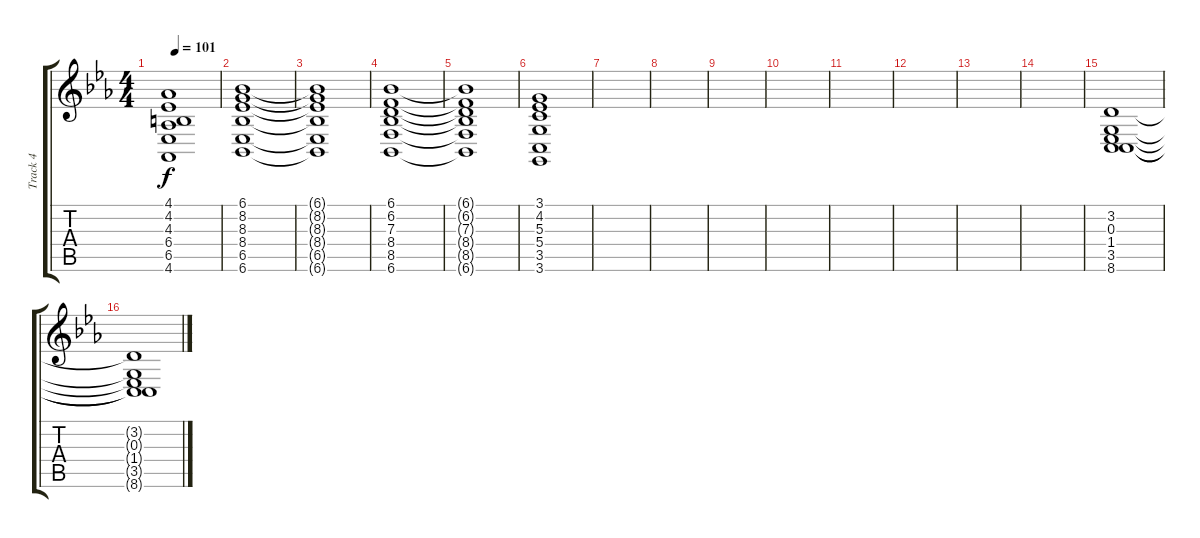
\track ("Track 4" "Track 4") {instrument stringensemble2}
\staff {score tabs}
\tuning (E4 B3 G3 D3 A2 E2) {hide}
\ts (4 4)
\tempo 101
\clef g2
\ks eb
(4.1{t} 4.2{t} 4.3{t} 6.4{t} 6.5{t} 4.6{t}).1{dy f} |
(6.1 8.2 8.3 8.4 6.5 6.6).1 |
(6.1{t} 8.2{t} 8.3{t} 8.4{t} 6.5{t} 6.6{t}).1 |
(6.1 6.2 7.3 8.4 8.5 6.6).1 |
(6.1{t} 6.2{t} 7.3{t} 8.4{t} 8.5{t} 6.6{t}).1 |
(3.1 4.2 5.3 5.4 3.5 3.6).1 |
|
|
|
|
|
|
|
|
(3.2 0.3 1.4 3.5 8.6).1 |
(3.2{t} 0.3{t} 1.4{t} 3.5{t} 8.6{t}).1
